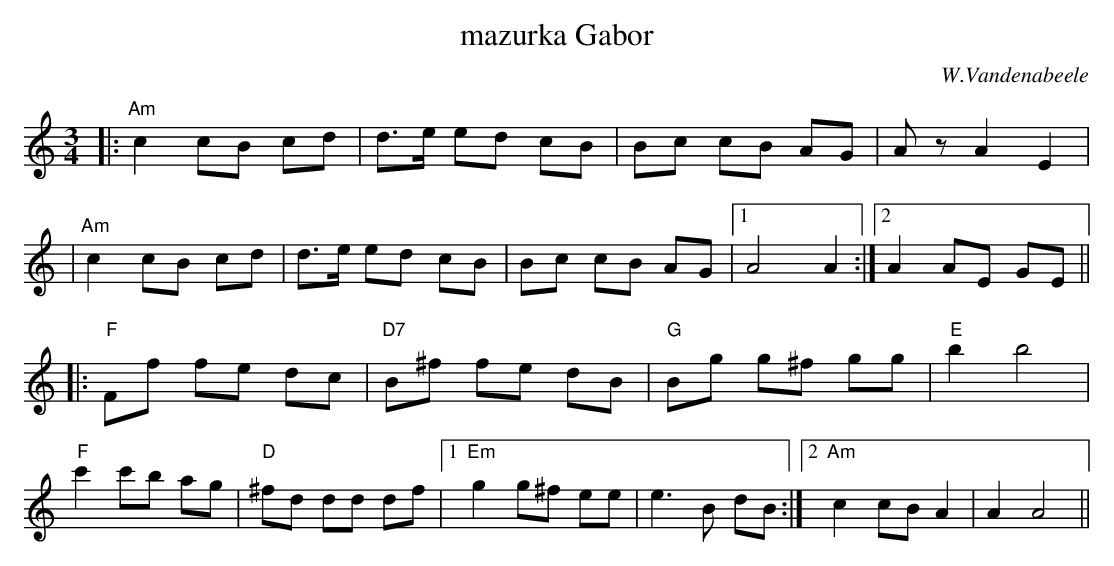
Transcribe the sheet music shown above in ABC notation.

X:1
T: mazurka Gabor
C: W.Vandenabeele
M: 3/4
L: 1/8
K: Amin
|:"Am"c2 cB cd|d>e ed cB|Bc cB AG|Az A2 E2|
|"Am"c2 cB cd|d>e ed cB|Bc cB AG|1 A4 A2:|2 A2 AE GE||
|:"F"Ff fe dc|"D7"B^f fe dB|"G"Bg g^f gg|"E"b2 b4|
"F"c'2 c'b ag|"D"^fd dd df|1 "Em"g2 g^f ee|e3 B dB:|2 "Am"c2 cB A2|A2 A4||
